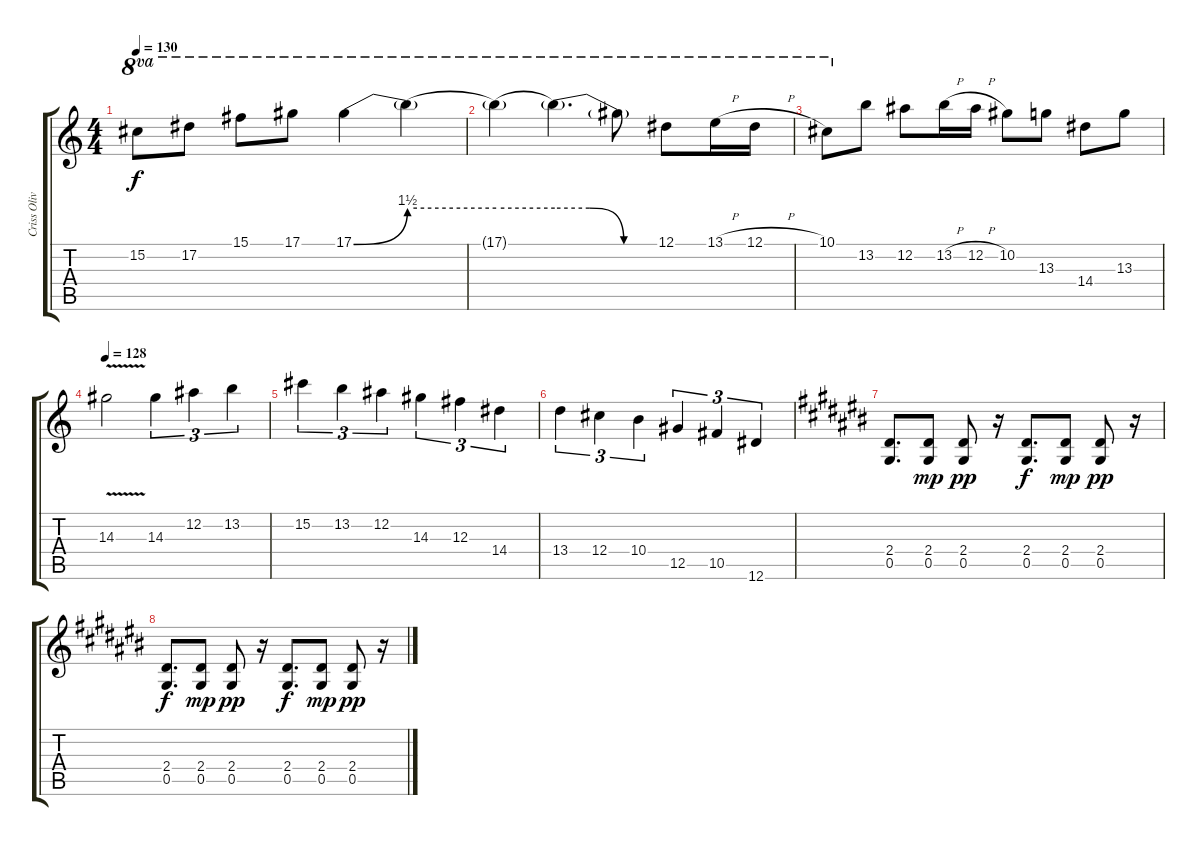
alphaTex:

\track ("Criss Oliva 1" "Criss Oliv") {instrument distortionguitar}
\staff {score tabs}
\tuning (Eb4 Bb3 Gb3 Db3 Ab2 Eb2) {hide}
\ts (4 4)
\tempo 130
\clef g2
\ks c
15.2.8{ot 8va dy f} 17.2.8{ot 8va} 15.1.8{ot 8va} 17.1.8{ot 8va} 17.1{be (bend 0 0 60 6)}.4{ot 8va} 17.1{be (hold 0 6 60 6) t}.4{ot 8va} |
17.1{be (hold 0 6 60 6) t}.4{ot 8va} 17.1{be (custom 0 6 20 6 40 0 60 0) t}.4{d ot 8va} 17.1{t}.8{ot 8va} 12.1.8{ot 8va} 13.1{h}.16{ot 8va} 12.1{h}.16{ot 8va} |
10.1.8{ot 8va} 13.2.8 12.2.8 13.2{h}.16 12.2{h}.16 10.2.8 13.3.8 14.4.8 13.3.8 |
\tempo 128
14.3{v}.2 14.3.4{tu (3 2)} 12.2.4{tu (3 2)} 13.2.4{tu (3 2)} |
15.2.4{tu (3 2)} 13.2.4{tu (3 2)} 12.2.4{tu (3 2)} 14.3.4{tu (3 2)} 12.3.4{tu (3 2)} 14.4.4{tu (3 2)} |
13.4.4{tu (3 2)} 12.4.4{tu (3 2)} 10.4.4{tu (3 2)} 12.5.4{tu (3 2)} 10.5.4{tu (3 2)} 12.6.4{tu (3 2)} |
\ks c#
(2.4 0.5).8{d} (2.4 0.5).8{dy mp} (2.4 0.5).8{dy pp} r.16 (2.4 0.5).8{d dy f} (2.4 0.5).8{dy mp} (2.4 0.5).8{dy pp} r.16 |
(2.4 0.5).8{d dy f} (2.4 0.5).8{dy mp} (2.4 0.5).8{dy pp} r.16 (2.4 0.5).8{d dy f} (2.4 0.5).8{dy mp} (2.4 0.5).8{dy pp} r.16
